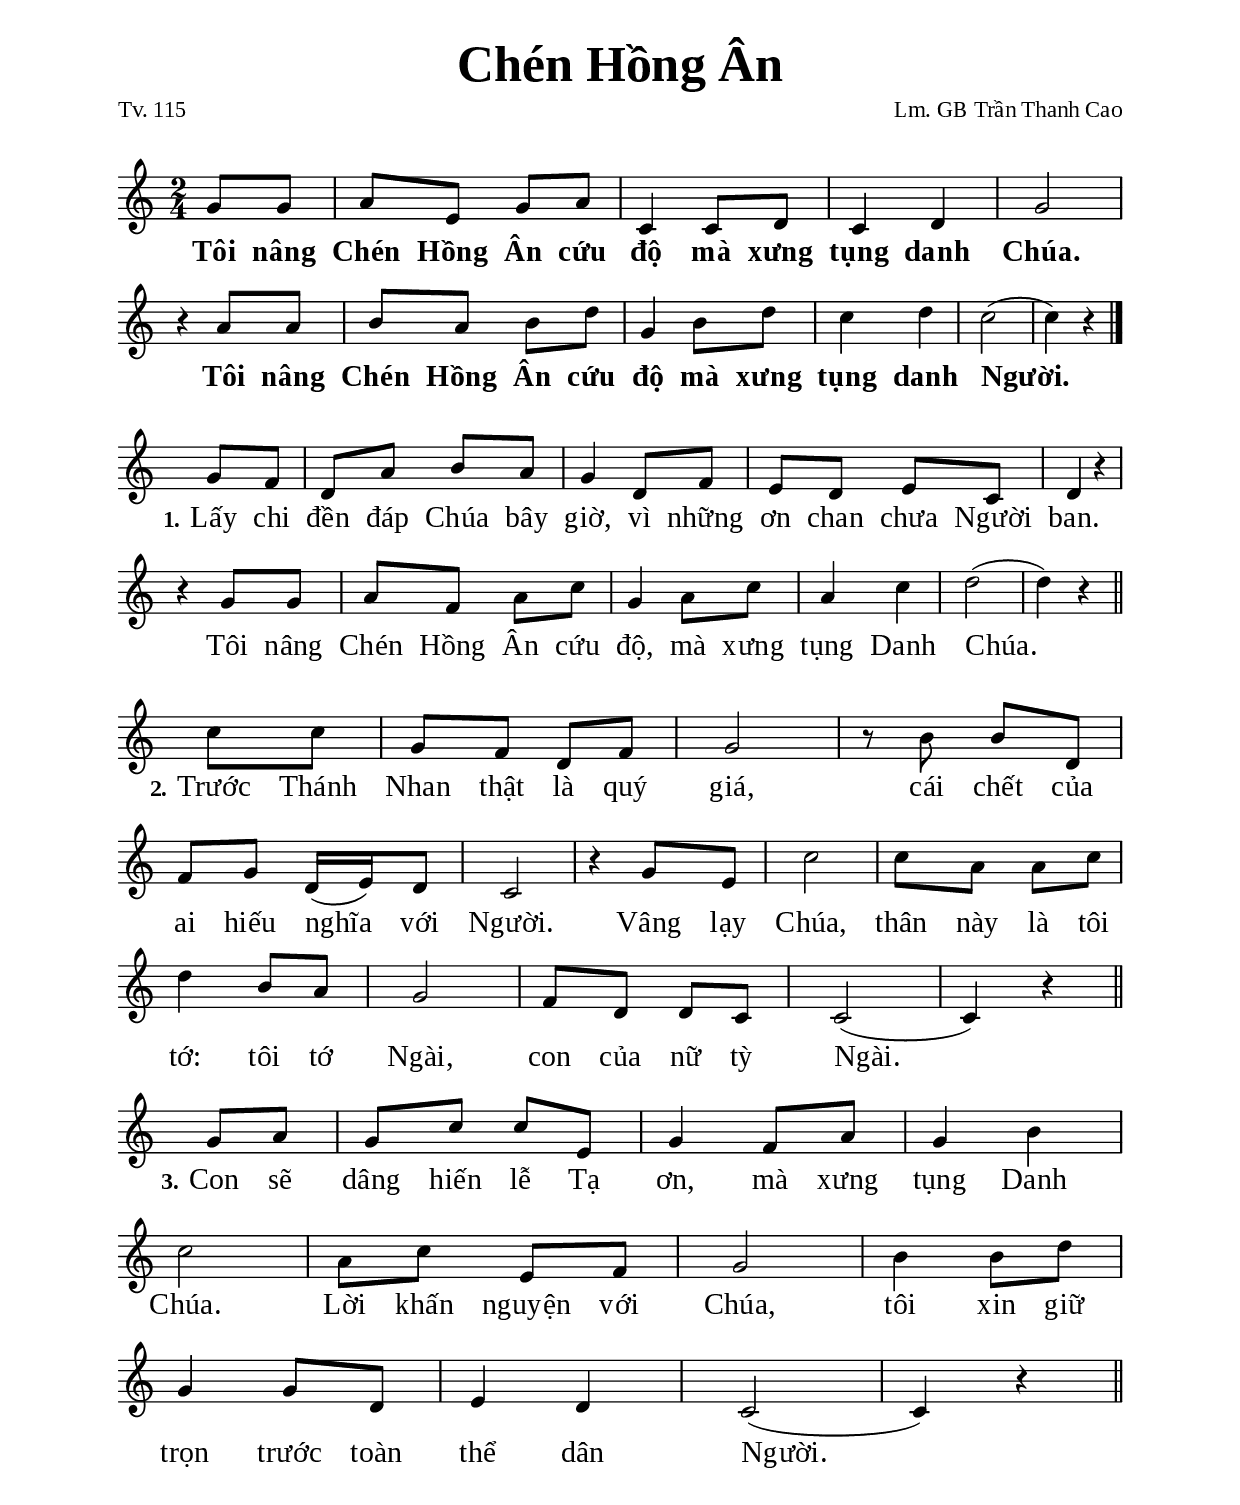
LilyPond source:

% Cài đặt chung
\version "2.22.1"
\include "english.ly"

\header {
  title = \markup { \fontsize #3 "Chén Hồng Ân" }
  poet = "Tv. 115"
  composer = "Lm. GB Trần Thanh Cao"
  arranger = " "
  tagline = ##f
}

\paper {
  #(set-paper-size "a4")
  top-margin = 10\mm
  bottom-margin = 10\mm
  left-margin = 20\mm
  right-margin = 20\mm
  indent = #0
  #(define fonts
    (make-pango-font-tree
      "Liberation Serif"
      "Liberation Serif"
      "Liberation Serif"
      (/ 20 20)))
  page-count = #1
}

% Nhạc điệp khúc
nhacDiepKhuc = \relative c'' {
  \partial 4 g8 g |
  a e g a |
  c,4 c8 d |
  c4 d |
  g2 |
  r4 a8 a |
  b a b d |
  g,4 b8 d |
  c4 d |
  c2 ( |
  c4) r \bar "|."
}

% Nhạc phiên khúc
nhacPhienKhucMot = \relative c'' {
  \partial 4 g8 f |
  d a' b a |
  g4 d8 f |
  e d e c |
  d4 r |
  r g8 g |
  a f a c |
  g4 a8 c |
  a4 c |
  d2 ( |
  d4) r \bar "||"
}

nhacPhienKhucHai = \relative c'' {
  \partial 4 c8 c |
  g f d f |
  g2 |
  r8 b b d, |
  f g d16 (e) d8 |
  c2 |
  r4 g'8 e |
  c'2 |
  c8 a a c |
  d4 b8 a |
  g2 |
  f8 d d c |
  c2 ( |
  c4) r \bar "||"
}

nhacPhienKhucBa = \relative c'' {
  \partial 4 g8 a |
  g c c e, |
  g4 f8 a |
  g4 b |
  c2 |
  a8 c e, f |
  g2 |
  b4 b8 d |
  g,4 g8 d |
  e4 d |
  c2 ( |
  c4) r \bar "||"
}

% Lời điệp khúc
loiDiepKhuc = \lyricmode {
  Tôi nâng Chén Hồng Ân cứu độ mà xưng tụng danh Chúa.
  Tôi nâng Chén Hồng Ân  cứu độ mà xưng tụng danh Người.
}

% Lời phiên khúc
loiPhienKhucMot = \lyricmode {
  \set stanza = #"1."
  Lấy chi đền đáp Chúa bây giờ,
  vì những ơn chan chưa Người ban.
  Tôi nâng Chén Hồng Ân cứu độ, mà xưng tụng Danh Chúa.
}

loiPhienKhucHai = \lyricmode {
  \set stanza = #"2."
  Trước Thánh Nhan thật là quý giá,
  cái chết của ai hiếu nghĩa với Người.
  Vâng lạy Chúa, thân này là tôi tớ:
  tôi tớ Ngài, con của nữ tỳ Ngài.
}

loiPhienKhucBa = \lyricmode {
  \set stanza = #"3."
  Con sẽ dâng hiến lễ Tạ ơn, mà xưng tụng Danh Chúa.
  Lời khấn nguyện với Chúa,
  tôi xin giữ trọn trước toàn thể dân Người.
}


% Dàn trang
\score {
  \new ChoirStaff <<
    \new Staff = diepKhuc \with {
        \consists "Merge_rests_engraver"
        %\magnifyStaff #(magstep +1)
      }
      <<
      \new Voice = beSop {
        \key c \major \time 2/4 \stemNeutral \nhacDiepKhuc
      }
    >>
    \new Lyrics \lyricsto beSop \loiDiepKhuc
  >>
  \layout {
    \override Lyrics.LyricText.font-series = #'bold
    \override Lyrics.LyricText.font-size = #+2.5
    \override Lyrics.LyricSpace.minimum-distance = #1.5
    \override Score.BarNumber.break-visibility = ##(#f #f #f)
    \override Score.SpacingSpanner.uniform-stretching = ##t
  }
}

\score {
  \new ChoirStaff <<
    \new Staff = phienKhuc \with {
        %\magnifyStaff #(magstep +1)
      }
      <<
      \new Voice = beSop {
        \key c \major \time 2/4 \nhacPhienKhucMot
      }
    >>
    \new Lyrics \lyricsto beSop \loiPhienKhucMot
  >>
  \layout {
    \override Staff.TimeSignature.transparent = ##t
    \override Lyrics.LyricText.font-size = #+2.5
    \override Lyrics.LyricSpace.minimum-distance = #1.5
    \override Score.BarNumber.break-visibility = ##(#f #f #f)
    \override Score.SpacingSpanner.uniform-stretching = ##t
  } 
}

\score {
  \new ChoirStaff <<
    \new Staff = phienKhuc \with {
        %\magnifyStaff #(magstep +1)
      }
      <<
      \new Voice = beSop {
        \key c \major \time 2/4 \nhacPhienKhucHai
      }
    >>
    \new Lyrics \lyricsto beSop \loiPhienKhucHai
  >>
  \layout {
    \override Staff.TimeSignature.transparent = ##t
    \override Lyrics.LyricText.font-size = #+2.5
    \override Lyrics.LyricSpace.minimum-distance = #2.7
    \override Score.BarNumber.break-visibility = ##(#f #f #f)
    \override Score.SpacingSpanner.uniform-stretching = ##t
  } 
}

\score {
  \new ChoirStaff <<
    \new Staff = phienKhuc \with {
        %\magnifyStaff #(magstep +1)
      }
      <<
      \new Voice = beSop {
        \key c \major \time 2/4 \nhacPhienKhucBa
      }
    >>
    \new Lyrics \lyricsto beSop \loiPhienKhucBa
  >>
  \layout {
    \override Staff.TimeSignature.transparent = ##t
    \override Lyrics.LyricText.font-size = #+2.5
    \override Lyrics.LyricSpace.minimum-distance = #2.7
    \override Score.BarNumber.break-visibility = ##(#f #f #f)
    \override Score.SpacingSpanner.uniform-stretching = ##t
  } 
}
